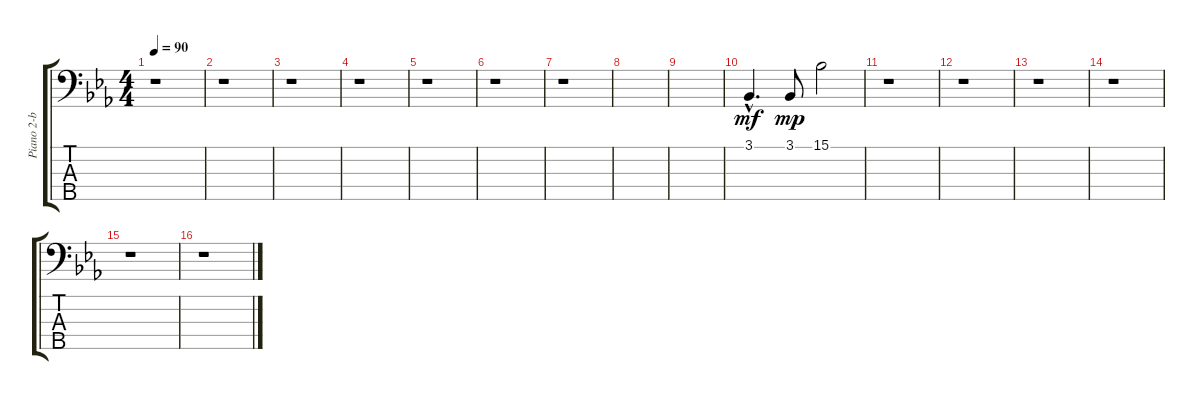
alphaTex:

\track ("Piano 2-b" "Piano 2-b") {instrument brightacousticpiano}
\staff {score tabs}
\tuning (G2 D2 A1 E1 B0) {hide}
\ts (4 4)
\tempo 90
\clef f4
\ks eb
r.1{dy p} |
r.1 |
r.1 |
r.1 |
r.1 |
r.1 |
r.1 |
|
|
3.1{hac}.4{d dy mf} 3.1.8{dy mp} 15.1.2 |
r.1 |
r.1 |
r.1 |
r.1 |
r.1 |
r.1
